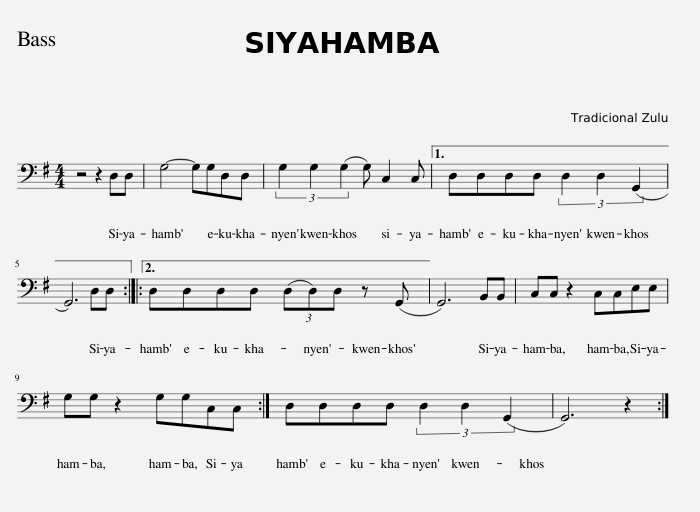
X:1
L:1/8
M:4/4
I:linebreak $
K:G
V:1 bass
V:1
 z4 z2 D,D, | G,4- G,G,D,D, | (3G,2 G,2 (G,2 G,) C,2 C, |1 D,D,D,D, (3D,2 D,2 (G,,2 |$ G,,6) D,D, ::2 %5
 D,D,D,D, (3(D,D,)D, z (G,, || G,,6) B,,B,, | C,C, z2 C,C,E,E, |$ G,G, z2 G,G,C,C, :| D,D,D,D, (3D,2 D,2 (G,,2 | %10
 G,,6) z2 :| %11
